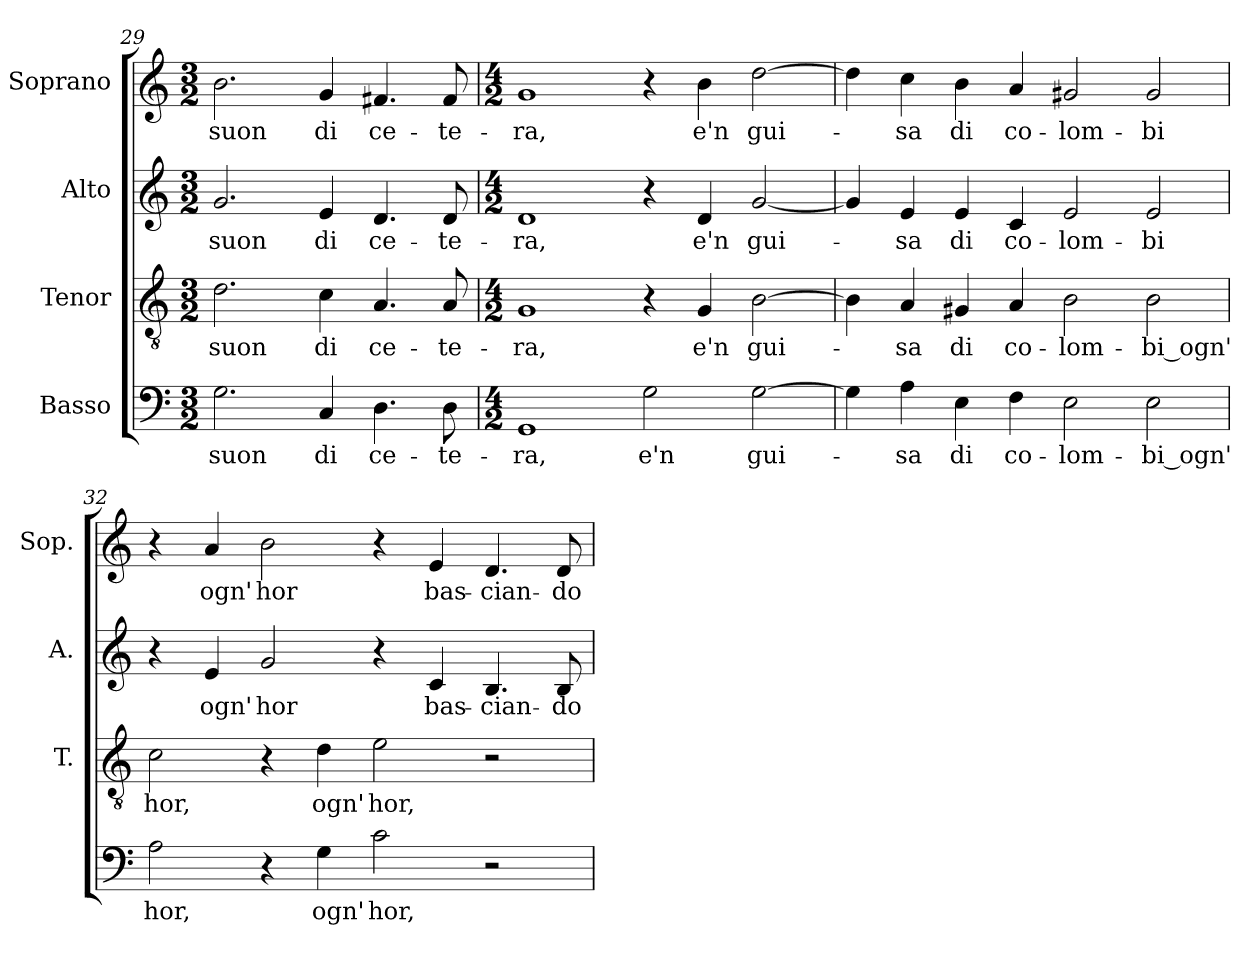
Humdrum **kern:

**kern	**text	**kern	**text	**kern	**text	**kern	**text
*part4	*part4	*part3	*part3	*part2	*part2	*part1	*part1
*staff4	*staff4	*staff3	*staff3	*staff2	*staff2	*staff1	*staff1
*I"Basso	*	*I"Tenor	*	*I"Alto	*	*I"Soprano	*
*	*	*I'T.	*	*I'A.	*	*I'Sop.	*
!!LO:LB:g=z
*clefF4	*	*clefGv2	*	*clefG2	*	*clefG2	*
*	*	*ITrd7c12	*	*	*	*	*
*k[]	*	*k[]	*	*k[]	*	*k[]	*
*C:	*	*C:	*	*C:	*	*C:	*
*M3/2	*	*M3/2	*	*M3/2	*	*M3/2	*
=29	=29	=29	=29	=29	=29	=29	=29
!	!LO:LY:b:color=#000000	!	!	!	!	!	!
!	!	!	!LO:LY:b:color=#000000	!	!	!	!
!	!	!	!	!	!LO:LY:b:color=#000000	!	!
!	!	!	!	!	!	!	!LO:LY:b:color=#000000
2.Gi\	suon	2.Di\	suon	2.gi/	suon	2.bi\	suon
!	!LO:LY:b:color=#000000	!	!	!	!	!	!
!	!	!	!LO:LY:b:color=#000000	!	!	!	!
!	!	!	!	!	!LO:LY:b:color=#000000	!	!
!	!	!	!	!	!	!	!LO:LY:b:color=#000000
4Ci/	di	4Ci\	di	4ei/	di	4gi/	di
!	!LO:LY:b:color=#000000	!	!	!	!	!	!
!	!	!	!LO:LY:b:color=#000000	!	!	!	!
!	!	!	!	!	!LO:LY:b:color=#000000	!	!
!	!	!	!	!	!	!	!LO:LY:b:color=#000000
4.Di\	ce-	4.AAi/	ce-	4.di/	ce-	4.f#Xi/	ce-
!	!LO:LY:b:color=#000000	!	!	!	!	!	!
!	!	!	!LO:LY:b:color=#000000	!	!	!	!
!	!	!	!	!	!LO:LY:b:color=#000000	!	!
!	!	!	!	!	!	!	!LO:LY:b:color=#000000
8Di\	-te-	8AAi/	-te-	8di/	-te-	8f#i/	-te-
=30	=30	=30	=30	=30	=30	=30	=30
*M4/2	*	*M4/2	*	*M4/2	*	*M4/2	*
!	!LO:LY:b:color=#000000	!	!	!	!	!	!
!	!	!	!LO:LY:b:color=#000000	!	!	!	!
!	!	!	!	!	!LO:LY:b:color=#000000	!	!
!	!	!	!	!	!	!	!LO:LY:b:color=#000000
1GGi	-ra,	1GGi	-ra,	1di	-ra,	1gi	-ra,
!	!LO:LY:b:color=#000000	!	!	!	!	!	!
2Gi\	e'n	4r	.	4r	.	4r	.
!	!	!	!LO:LY:b:color=#000000	!	!	!	!
!	!	!	!	!	!LO:LY:b:color=#000000	!	!
!	!	!	!	!	!	!	!LO:LY:b:color=#000000
.	.	4GGi/	e'n	4di/	e'n	4bi\	e'n
!	!LO:LY:b:color=#000000	!	!	!	!	!	!
!	!	!	!LO:LY:b:color=#000000	!	!	!	!
!	!	!	!	!	!LO:LY:b:color=#000000	!	!
!	!	!	!	!	!	!	!LO:LY:b:color=#000000
[>2Gi\	gui-	[>2BBi\	gui-	[<2gi/	gui-	[>2ddi\	gui-
=31	=31	=31	=31	=31	=31	=31	=31
4Gi\]	.	4BBi\]	.	4gi/]	.	4ddi\]	.
!	!LO:LY:b:color=#000000	!	!	!	!	!	!
!	!	!	!LO:LY:b:color=#000000	!	!	!	!
!	!	!	!	!	!LO:LY:b:color=#000000	!	!
!	!	!	!	!	!	!	!LO:LY:b:color=#000000
4Ai\	-sa	4AAi/	-sa	4ei/	-sa	4cci\	-sa
!	!LO:LY:b:color=#000000	!	!	!	!	!	!
!	!	!	!LO:LY:b:color=#000000	!	!	!	!
!	!	!	!	!	!LO:LY:b:color=#000000	!	!
!	!	!	!	!	!	!	!LO:LY:b:color=#000000
4Ei\	di	4GG#Xi/	di	4ei/	di	4bi\	di
!	!LO:LY:b:color=#000000	!	!	!	!	!	!
!	!	!	!LO:LY:b:color=#000000	!	!	!	!
!	!	!	!	!	!LO:LY:b:color=#000000	!	!
!	!	!	!	!	!	!	!LO:LY:b:color=#000000
4Fi\	co-	4AAi/	co-	4ci/	co-	4ai/	co-
!	!LO:LY:b:color=#000000	!	!	!	!	!	!
!	!	!	!LO:LY:b:color=#000000	!	!	!	!
!	!	!	!	!	!LO:LY:b:color=#000000	!	!
!	!	!	!	!	!	!	!LO:LY:b:color=#000000
2Ei\	-lom-	2BBi\	-lom-	2ei/	-lom-	2g#Xi/	-lom-
!	!LO:LY:b:color=#000000	!	!	!	!	!	!
!	!	!	!LO:LY:b:color=#000000	!	!	!	!
!	!	!	!	!	!LO:LY:b:color=#000000	!	!
!	!	!	!	!	!	!	!LO:LY:b:color=#000000
2Ei\	-bi_ogn'	2BBi\	-bi_ogn'	2ei/	-bi	2g#i/	-bi
=32	=32	=32	=32	=32	=32	=32	=32
!	!LO:LY:b:color=#000000	!	!	!	!	!	!
!	!	!	!LO:LY:b:color=#000000	!	!	!	!
2Ai\	hor,	2Ci\	hor,	4r	.	4r	.
!	!	!	!	!	!LO:LY:b:color=#000000	!	!
!	!	!	!	!	!	!	!LO:LY:b:color=#000000
.	.	.	.	4ei/	ogn'	4ai/	ogn'
!	!	!	!	!	!LO:LY:b:color=#000000	!	!
!	!	!	!	!	!	!	!LO:LY:b:color=#000000
4r	.	4r	.	2gi/	hor	2bi\	hor
!	!LO:LY:b:color=#000000	!	!	!	!	!	!
!	!	!	!LO:LY:b:color=#000000	!	!	!	!
4Gi\	ogn'	4Di\	ogn'	.	.	.	.
!	!LO:LY:b:color=#000000	!	!	!	!	!	!
!	!	!	!LO:LY:b:color=#000000	!	!	!	!
2ci\	hor,	2Ei\	hor,	4r	.	4r	.
!	!	!	!	!	!LO:LY:b:color=#000000	!	!
!	!	!	!	!	!	!	!LO:LY:b:color=#000000
.	.	.	.	4ci/	bas-	4ei/	bas-
!	!	!	!	!	!LO:LY:b:color=#000000	!	!
!	!	!	!	!	!	!	!LO:LY:b:color=#000000
2r	.	2r	.	4.Bi/	-cian-	4.di/	-cian-
!	!	!	!	!	!LO:LY:b:color=#000000	!	!
!	!	!	!	!	!	!	!LO:LY:b:color=#000000
.	.	.	.	8Bi/	-do-	8di/	-do-
=	=	=	=	=	=	=	=
*-	*-	*-	*-	*-	*-	*-	*-
